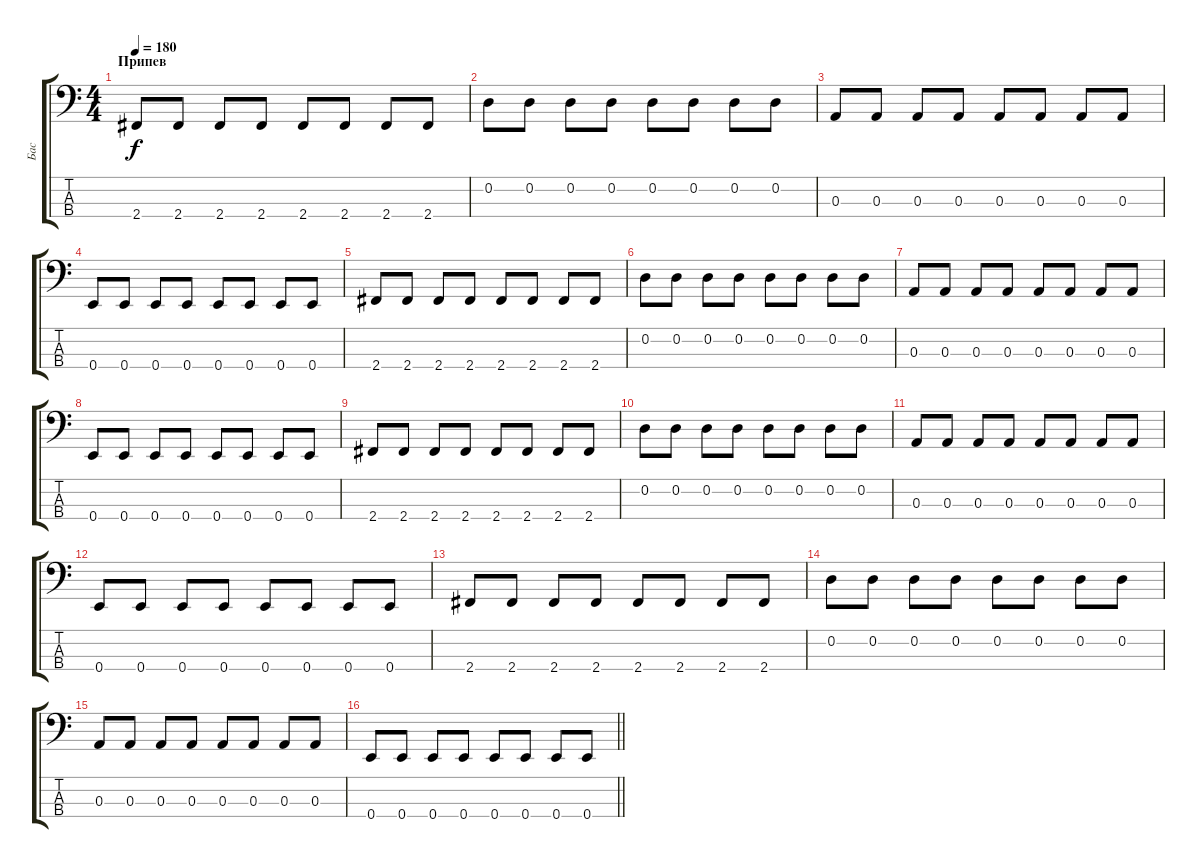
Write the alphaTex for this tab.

\track ("Бас" "Бас") {instrument electricbassfinger}
\staff {score tabs}
\tuning (G2 D2 A1 E1) {hide}
\ts (4 4)
\section ("" "Припев")
\tempo 180
\clef f4
\ks c
2.4.8{dy f} 2.4.8 2.4.8 2.4.8 2.4.8 2.4.8 2.4.8 2.4.8 |
0.2.8 0.2.8 0.2.8 0.2.8 0.2.8 0.2.8 0.2.8 0.2.8 |
0.3.8 0.3.8 0.3.8 0.3.8 0.3.8 0.3.8 0.3.8 0.3.8 |
0.4.8 0.4.8 0.4.8 0.4.8 0.4.8 0.4.8 0.4.8 0.4.8 |
2.4.8 2.4.8 2.4.8 2.4.8 2.4.8 2.4.8 2.4.8 2.4.8 |
0.2.8 0.2.8 0.2.8 0.2.8 0.2.8 0.2.8 0.2.8 0.2.8 |
0.3.8 0.3.8 0.3.8 0.3.8 0.3.8 0.3.8 0.3.8 0.3.8 |
0.4.8 0.4.8 0.4.8 0.4.8 0.4.8 0.4.8 0.4.8 0.4.8 |
2.4.8 2.4.8 2.4.8 2.4.8 2.4.8 2.4.8 2.4.8 2.4.8 |
0.2.8 0.2.8 0.2.8 0.2.8 0.2.8 0.2.8 0.2.8 0.2.8 |
0.3.8 0.3.8 0.3.8 0.3.8 0.3.8 0.3.8 0.3.8 0.3.8 |
0.4.8 0.4.8 0.4.8 0.4.8 0.4.8 0.4.8 0.4.8 0.4.8 |
2.4.8 2.4.8 2.4.8 2.4.8 2.4.8 2.4.8 2.4.8 2.4.8 |
0.2.8 0.2.8 0.2.8 0.2.8 0.2.8 0.2.8 0.2.8 0.2.8 |
0.3.8 0.3.8 0.3.8 0.3.8 0.3.8 0.3.8 0.3.8 0.3.8 |
\barLineRight lightlight
0.4.8 0.4.8 0.4.8 0.4.8 0.4.8 0.4.8 0.4.8 0.4.8
